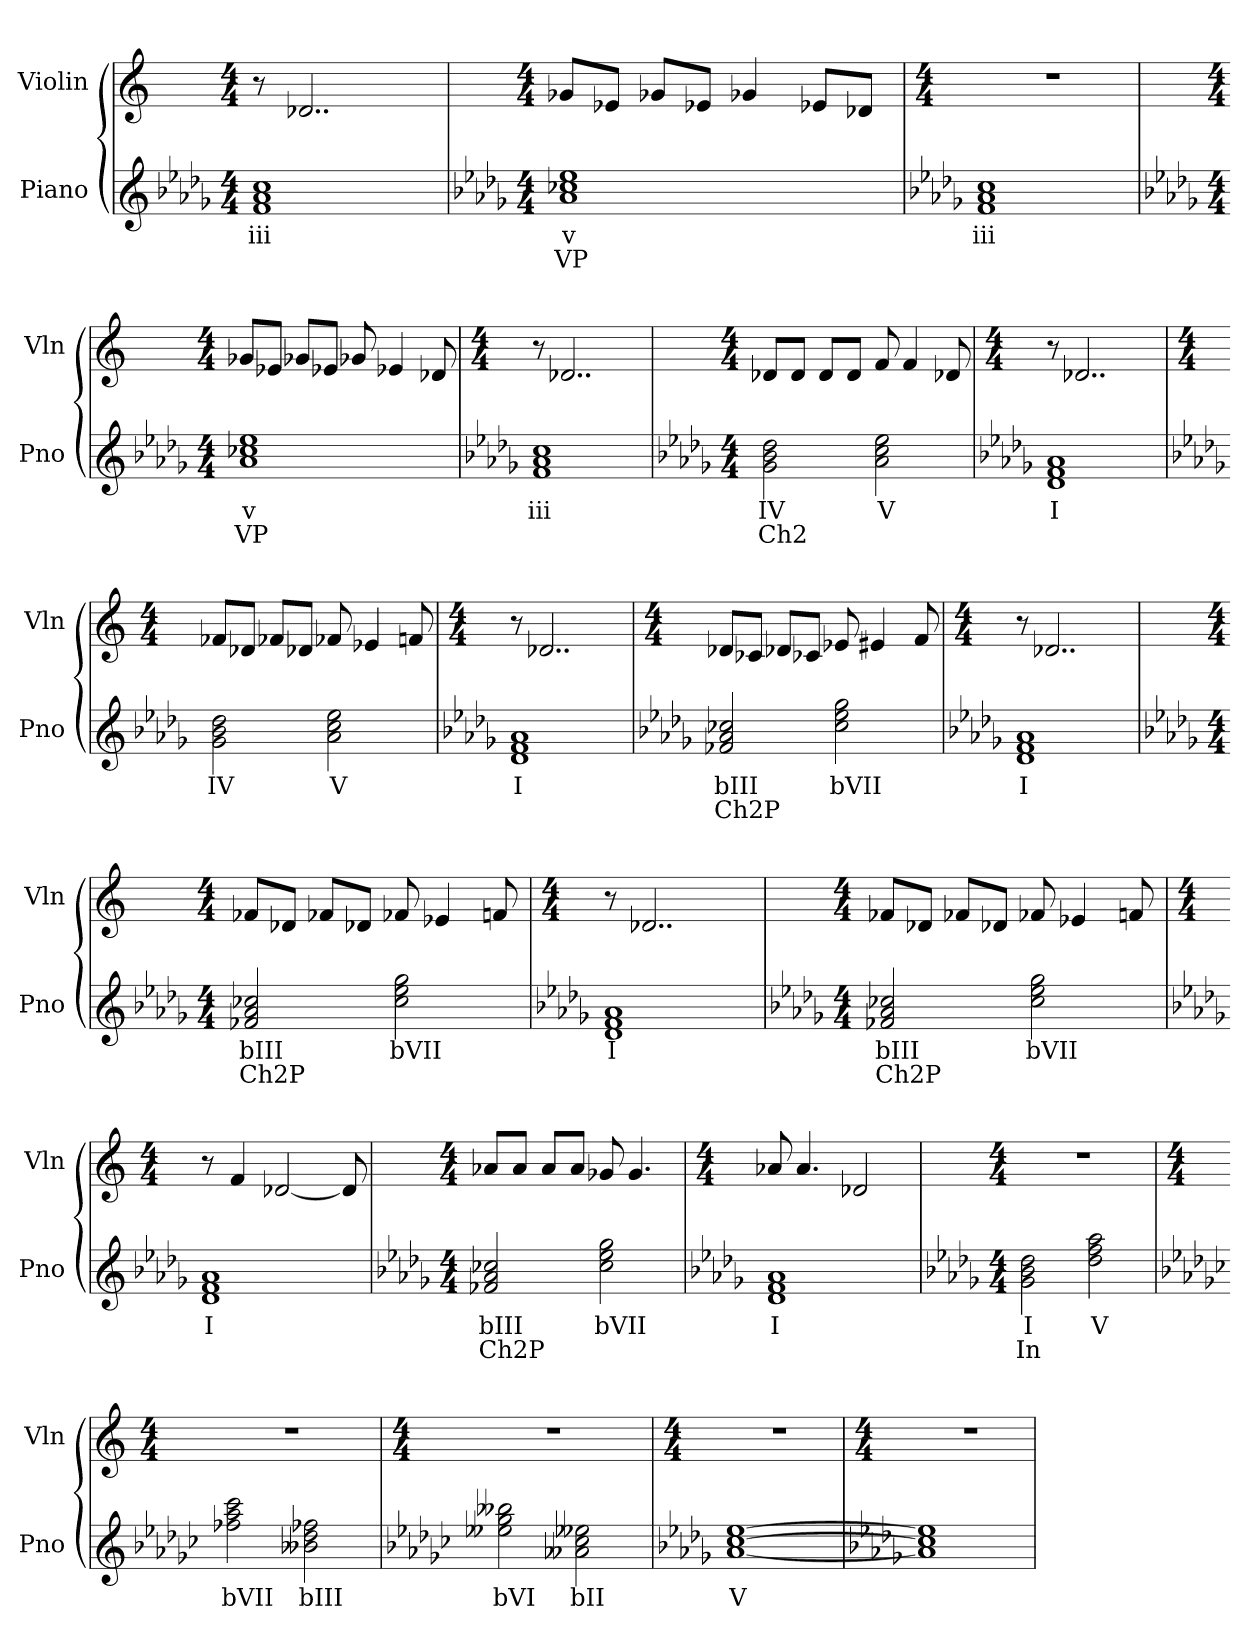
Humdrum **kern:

**kern	**text	**text	**kern
*part2	*part2	*part2	*part1
*staff2	*staff2	*staff2	*staff1
*I"Piano	*	*	*I"Violin
*I'Pno	*	*	*I'Vln
*k[b-e-a-d-g-]	*	*	*
*D-:	*	*	*
*M4/4	*	*	*M4/4
=	=	=	=
1f 1a- 1cc	iii	.	8r
.	.	.	2..d-X
=	=	=	=
*k[b-e-a-d-g-]	*	*	*
*D-:	*	*	*
*M4/4	*	*	*M4/4
1a- 1cc-X 1ee-	v	VP	8g-XL
.	.	.	8e-XJ
.	.	.	8g-XL
.	.	.	8e-XJ
.	.	.	4g-X
.	.	.	8e-XL
.	.	.	8d-XJ
=	=	=	=
*k[b-e-a-d-g-]	*	*	*
*D-:	*	*	*
*	*	*	*M4/4
1f 1a- 1cc	iii	.	1r
=	=	=	=
*k[b-e-a-d-g-]	*	*	*
*D-:	*	*	*
*M4/4	*	*	*M4/4
1a- 1cc-X 1ee-	v	VP	8g-XL
.	.	.	8e-XJ
.	.	.	8g-XL
.	.	.	8e-XJ
.	.	.	8g-X
.	.	.	4e-X
.	.	.	8d-X
=	=	=	=
*k[b-e-a-d-g-]	*	*	*
*D-:	*	*	*
*	*	*	*M4/4
1f 1a- 1cc	iii	.	8r
.	.	.	2..d-X
=	=	=	=
*k[b-e-a-d-g-]	*	*	*
*D-:	*	*	*
*M4/4	*	*	*M4/4
2g- 2b- 2dd-	IV	Ch2	8d-XL
.	.	.	8d-J
.	.	.	8d-L
.	.	.	8d-J
2a- 2cc 2ee-	V	.	8f
.	.	.	4f
.	.	.	8d-X
=	=	=	=
*k[b-e-a-d-g-]	*	*	*
*D-:	*	*	*
*	*	*	*M4/4
1d- 1f 1a-	I	.	8r
.	.	.	2..d-X
=	=	=	=
*k[b-e-a-d-g-]	*	*	*
*D-:	*	*	*
*	*	*	*M4/4
2g- 2b- 2dd-	IV	.	8f-XL
.	.	.	8d-XJ
.	.	.	8f-XL
.	.	.	8d-XJ
2a- 2cc 2ee-	V	.	8f-X
.	.	.	4e-X
.	.	.	8fn
=	=	=	=
*k[b-e-a-d-g-]	*	*	*
*D-:	*	*	*
*	*	*	*M4/4
1d- 1f 1a-	I	.	8r
.	.	.	2..d-X
=	=	=	=
*k[b-e-a-d-g-]	*	*	*
*D-:	*	*	*
*	*	*	*M4/4
2f-X 2a- 2cc-X	bIII	Ch2P	8d-XL
.	.	.	8c-XJ
.	.	.	8d-XL
.	.	.	8c-XJ
2cc- 2ee- 2gg-	bVII	.	8e-X
.	.	.	4e#X
.	.	.	8f
=	=	=	=
*k[b-e-a-d-g-]	*	*	*
*D-:	*	*	*
*	*	*	*M4/4
1d- 1f 1a-	I	.	8r
.	.	.	2..d-X
=	=	=	=
*k[b-e-a-d-g-]	*	*	*
*D-:	*	*	*
*M4/4	*	*	*M4/4
2f-X 2a- 2cc-X	bIII	Ch2P	8f-XL
.	.	.	8d-XJ
.	.	.	8f-XL
.	.	.	8d-XJ
2cc- 2ee- 2gg-	bVII	.	8f-X
.	.	.	4e-X
.	.	.	8fn
=	=	=	=
*k[b-e-a-d-g-]	*	*	*
*D-:	*	*	*
*	*	*	*M4/4
1d- 1f 1a-	I	.	8r
.	.	.	2..d-X
=	=	=	=
*k[b-e-a-d-g-]	*	*	*
*D-:	*	*	*
*M4/4	*	*	*M4/4
2f-X 2a- 2cc-X	bIII	Ch2P	8f-XL
.	.	.	8d-XJ
.	.	.	8f-XL
.	.	.	8d-XJ
2cc- 2ee- 2gg-	bVII	.	8f-X
.	.	.	4e-X
.	.	.	8fn
=	=	=	=
*k[b-e-a-d-g-]	*	*	*
*D-:	*	*	*
*	*	*	*M4/4
1d- 1f 1a-	I	.	8r
.	.	.	4f
.	.	.	[2d-X
.	.	.	8d-]
=	=	=	=
*k[b-e-a-d-g-]	*	*	*
*D-:	*	*	*
*M4/4	*	*	*M4/4
2f-X 2a- 2cc-X	bIII	Ch2P	8a-XL
.	.	.	8a-J
.	.	.	8a-L
.	.	.	8a-J
2cc- 2ee- 2gg-	bVII	.	8g-X
.	.	.	4.g-
=	=	=	=
*k[b-e-a-d-g-]	*	*	*
*D-:	*	*	*
*	*	*	*M4/4
1d- 1f 1a-	I	.	8a-X
.	.	.	4.a-
.	.	.	2d-X
=	=	=	=
*k[b-e-a-d-g-]	*	*	*
*D-:	*	*	*
*M4/4	*	*	*M4/4
2g- 2b- 2dd-	I	In	1r
2dd- 2ff 2aa-	V	.	.
=	=	=	=
*k[b-e-a-d-g-c-]	*	*	*
*G-:	*	*	*
*	*	*	*M4/4
2ff-X 2aa- 2ccc-	bVII	.	1r
2b--X 2dd- 2ff-X	bIII	.	.
=	=	=	=
*k[b-e-a-d-g-c-]	*	*	*
*G-:	*	*	*
*	*	*	*M4/4
2ee--X 2gg- 2bb--X	bVI	.	1r
2a--X 2cc- 2ee--X	bII	.	.
=	=	=	=
*k[b-e-a-d-g-]	*	*	*
*D-:	*	*	*
*	*	*	*M4/4
[1a- [1cc [1ee-	V	.	1r
=	=	=	=
*k[b-e-a-d-g-]	*	*	*
*D-:	*	*	*
*	*	*	*M4/4
1a-] 1cc] 1ee-]	.	.	1r
=	=	=	=
*-	*-	*-	*-
